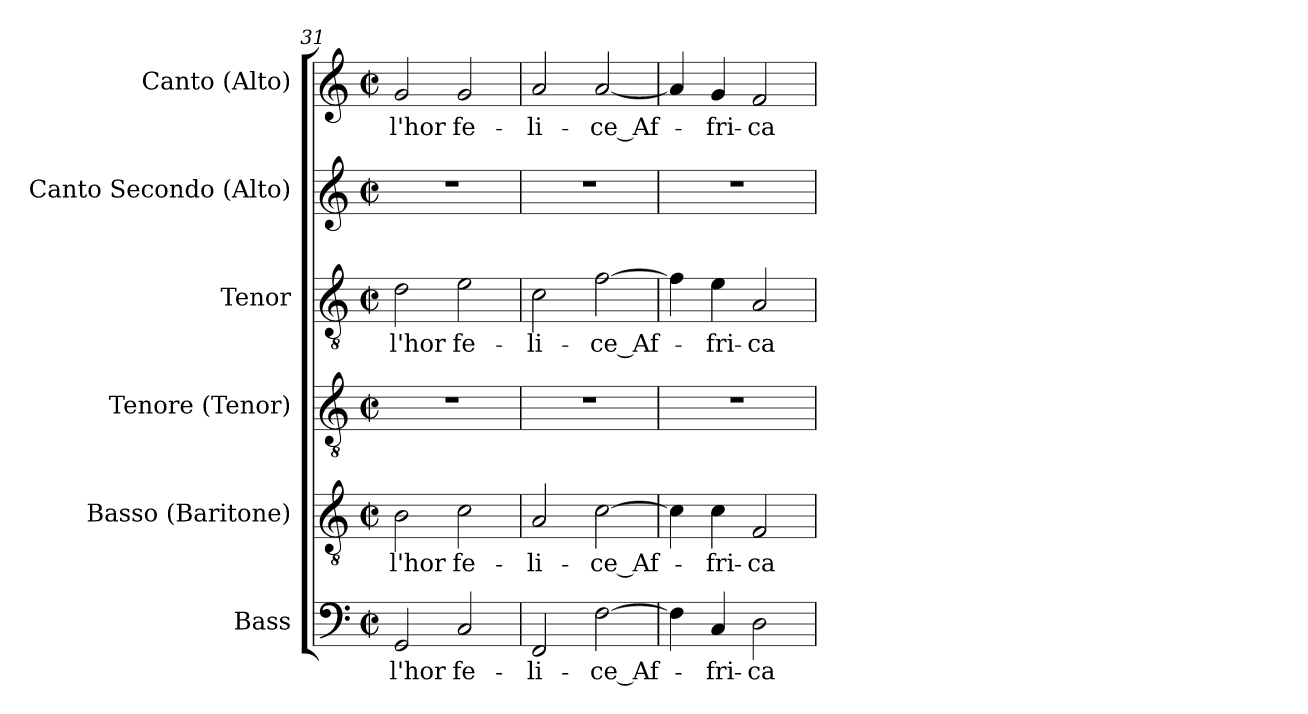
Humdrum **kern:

**kern	**text	**kern	**text	**kern	**kern	**text	**kern	**kern	**text
*part6	*part6	*part5	*part5	*part4	*part3	*part3	*part2	*part1	*part1
*staff6	*staff6	*staff5	*staff5	*staff4	*staff3	*staff3	*staff2	*staff1	*staff1
*I"Bass	*	*I"Basso (Baritone)	*	*I"Tenore (Tenor)	*I"Tenor	*	*I"Canto Secondo (Alto)	*I"Canto (Alto)	*
*I'B.	*	*I'Bar.	*	*I'T.	*I'T.	*	*I'A.	*I'A.	*
*clefF4	*	*clefGv2	*	*clefGv2	*clefGv2	*	*clefG2	*clefG2	*
*	*	*ITrd7c12	*	*ITrd7c12	*ITrd7c12	*	*	*	*
*k[]	*	*k[]	*	*k[]	*k[]	*	*k[]	*k[]	*
*C:	*	*C:	*	*C:	*C:	*	*C:	*C:	*
*M2/2	*	*M2/2	*	*M2/2	*M2/2	*	*M2/2	*M2/2	*
*met(c|)	*	*met(c|)	*	*met(c|)	*met(c|)	*	*met(c|)	*met(c|)	*
=31	=31	=31	=31	=31	=31	=31	=31	=31	=31
!	!LO:LY:b:color=#000000	!	!	!	!	!	!	!	!
!	!	!	!LO:LY:b:color=#000000	!	!	!	!	!	!
!	!	!	!	!	!	!LO:LY:b:color=#000000	!	!	!
!	!	!	!	!	!	!	!	!	!LO:LY:b:color=#000000
2GGi/	-l'hor	2BBi\	-l'hor	1r	2Di\	-l'hor	1r	2gi/	-l'hor
!	!LO:LY:b:color=#000000	!	!	!	!	!	!	!	!
!	!	!	!LO:LY:b:color=#000000	!	!	!	!	!	!
!	!	!	!	!	!	!LO:LY:b:color=#000000	!	!	!
!	!	!	!	!	!	!	!	!	!LO:LY:b:color=#000000
2Ci/	fe-	2Ci\	fe-	.	2Ei\	fe-	.	2gi/	fe-
=32	=32	=32	=32	=32	=32	=32	=32	=32	=32
!	!LO:LY:b:color=#000000	!	!	!	!	!	!	!	!
!	!	!	!LO:LY:b:color=#000000	!	!	!	!	!	!
!	!	!	!	!	!	!LO:LY:b:color=#000000	!	!	!
!	!	!	!	!	!	!	!	!	!LO:LY:b:color=#000000
2FFi/	-li-	2AAi/	-li-	1r	2Ci\	-li-	1r	2ai/	-li-
!	!LO:LY:b:color=#000000	!	!	!	!	!	!	!	!
!	!	!	!LO:LY:b:color=#000000	!	!	!	!	!	!
!	!	!	!	!	!	!LO:LY:b:color=#000000	!	!	!
!	!	!	!	!	!	!	!	!	!LO:LY:b:color=#000000
[2Fi\	-ce_Af-	[2Ci\	-ce_Af-	.	[2Fi\	-ce_Af-	.	[2ai/	-ce_Af-
=33	=33	=33	=33	=33	=33	=33	=33	=33	=33
4Fi\]	.	4Ci\]	.	1r	4Fi\]	.	1r	4ai/]	.
!	!LO:LY:b:color=#000000	!	!	!	!	!	!	!	!
!	!	!	!LO:LY:b:color=#000000	!	!	!	!	!	!
!	!	!	!	!	!	!LO:LY:b:color=#000000	!	!	!
!	!	!	!	!	!	!	!	!	!LO:LY:b:color=#000000
4Ci/	-fri-	4Ci\	-fri-	.	4Ei\	-fri-	.	4gi/	-fri-
!	!LO:LY:b:color=#000000	!	!	!	!	!	!	!	!
!	!	!	!LO:LY:b:color=#000000	!	!	!	!	!	!
!	!	!	!	!	!	!LO:LY:b:color=#000000	!	!	!
!	!	!	!	!	!	!	!	!	!LO:LY:b:color=#000000
2Di\	-ca	2FFi/	-ca	.	2AAi/	-ca	.	2fi/	-ca
=	=	=	=	=	=	=	=	=	=
*-	*-	*-	*-	*-	*-	*-	*-	*-	*-
